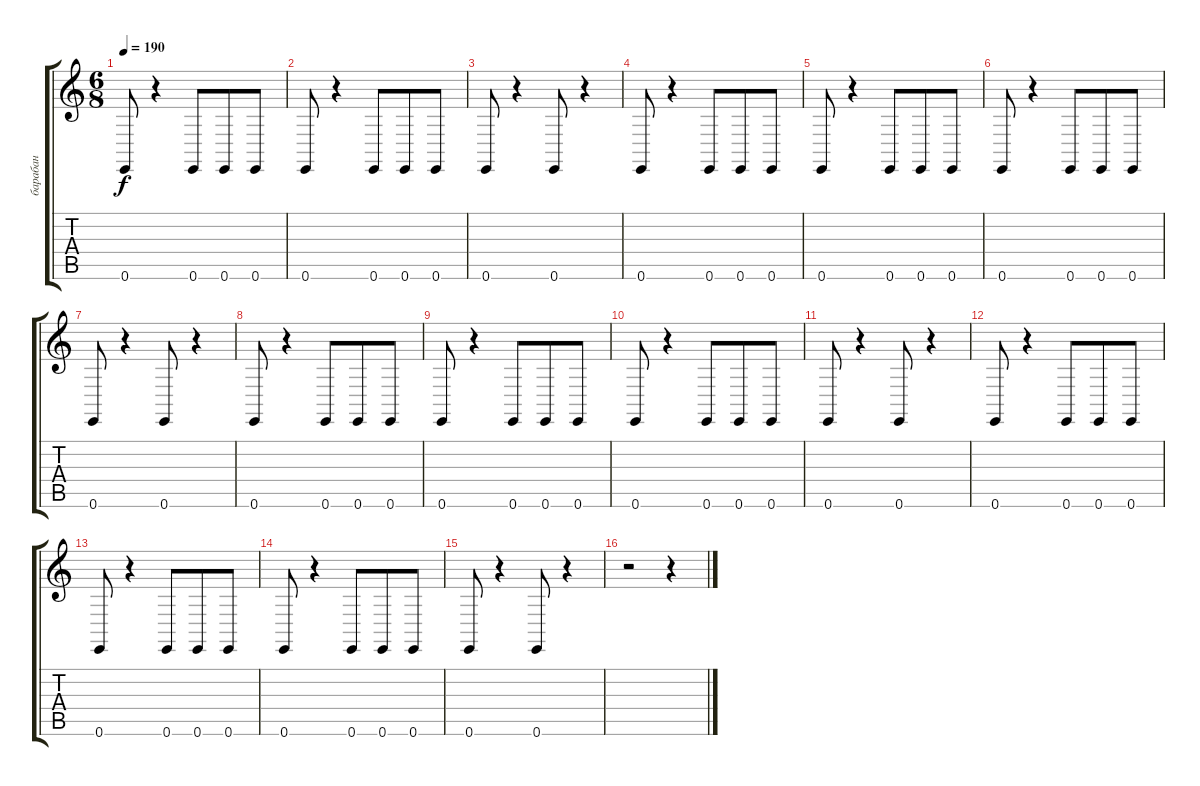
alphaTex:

\track ("барабан" "барабан") {instrument acousticgrandpiano}
\staff {score tabs}
\tuning (E4 B3 G3 D3 A2 E2) {hide}
\ts (6 8)
\tempo 190
\clef g2
\ks c
0.6.8{dy f} r.4 0.6.8 0.6.8 0.6.8 |
0.6.8 r.4 0.6.8 0.6.8 0.6.8 |
0.6.8 r.4 0.6.8 r.4 |
0.6.8 r.4 0.6.8 0.6.8 0.6.8 |
0.6.8 r.4 0.6.8 0.6.8 0.6.8 |
0.6.8 r.4 0.6.8 0.6.8 0.6.8 |
0.6.8 r.4 0.6.8 r.4 |
0.6.8 r.4 0.6.8 0.6.8 0.6.8 |
0.6.8 r.4 0.6.8 0.6.8 0.6.8 |
0.6.8 r.4 0.6.8 0.6.8 0.6.8 |
0.6.8 r.4 0.6.8 r.4 |
0.6.8 r.4 0.6.8 0.6.8 0.6.8 |
0.6.8 r.4 0.6.8 0.6.8 0.6.8 |
0.6.8 r.4 0.6.8 0.6.8 0.6.8 |
0.6.8 r.4 0.6.8 r.4 |
r.2 r.4
